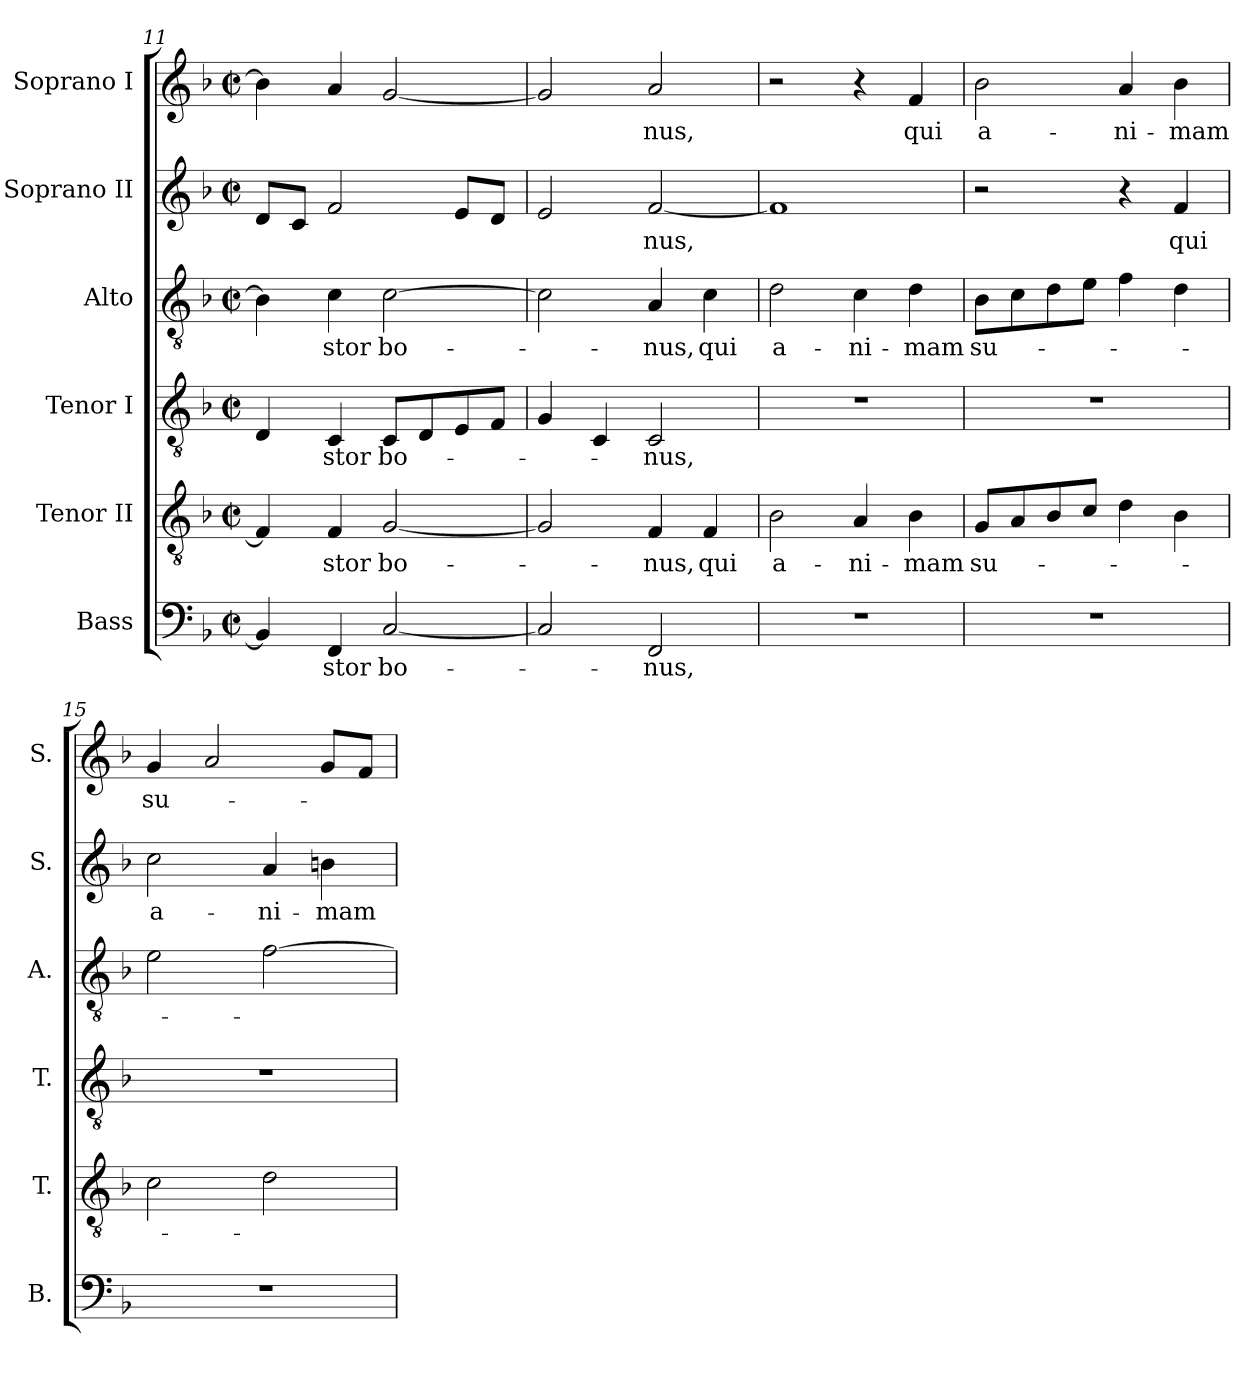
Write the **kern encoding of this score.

**kern	**text	**kern	**text	**kern	**text	**kern	**text	**kern	**text	**kern	**text
*part6	*part6	*part5	*part5	*part4	*part4	*part3	*part3	*part2	*part2	*part1	*part1
*staff6	*staff6	*staff5	*staff5	*staff4	*staff4	*staff3	*staff3	*staff2	*staff2	*staff1	*staff1
*I"Bass	*	*I"Tenor II	*	*I"Tenor I	*	*I"Alto	*	*I"Soprano II	*	*I"Soprano I	*
*I'B.	*	*I'T.	*	*I'T.	*	*I'A.	*	*I'S.	*	*I'S.	*
!!LO:PB:g=z
*clefF4	*	*clefGv2	*	*clefGv2	*	*clefGv2	*	*clefG2	*	*clefG2	*
*	*	*ITrd7c12	*	*ITrd7c12	*	*	*	*	*	*	*
*k[b-]	*	*k[b-]	*	*k[b-]	*	*k[b-]	*	*k[b-]	*	*k[b-]	*
*F:	*	*F:	*	*F:	*	*F:	*	*F:	*	*F:	*
*M2/2	*	*M2/2	*	*M2/2	*	*M2/2	*	*M2/2	*	*M2/2	*
*met(c|)	*	*met(c|)	*	*met(c|)	*	*met(c|)	*	*met(c|)	*	*met(c|)	*
=11	=11	=11	=11	=11	=11	=11	=11	=11	=11	=11	=11
4BB-i/]	.	4FFi/]	.	4DDi/	.	4B-i\]	.	8di/L	.	4b-i\]	.
.	.	.	.	.	.	.	.	8ci/J	.	.	.
!	!LO:LY:b:color=#000000	!	!	!	!	!	!	!	!	!	!
!	!	!	!LO:LY:b:color=#000000	!	!	!	!	!	!	!	!
!	!	!	!	!	!LO:LY:b:color=#000000	!	!	!	!	!	!
!	!	!	!	!	!	!	!LO:LY:b:color=#000000	!	!	!	!
4FFi/	-stor	4FFi/	-stor	4CCi/	-stor	4ci\	-stor	2fi/	.	4ai/	.
!	!LO:LY:b:color=#000000	!	!	!	!	!	!	!	!	!	!
!	!	!	!LO:LY:b:color=#000000	!	!	!	!	!	!	!	!
!	!	!	!	!	!LO:LY:b:color=#000000	!	!	!	!	!	!
!	!	!	!	!	!	!	!LO:LY:b:color=#000000	!	!	!	!
[<2Ci/	bo-	[<2GGi/	bo-	8CCi/L	bo-	[>2ci\	bo-	.	.	[<2gi/	.
.	.	.	.	8DDi/	.	.	.	.	.	.	.
.	.	.	.	8EEi/	.	.	.	8ei/L	.	.	.
.	.	.	.	8FFi/J	.	.	.	8di/J	.	.	.
=12	=12	=12	=12	=12	=12	=12	=12	=12	=12	=12	=12
2Ci/]	.	2GGi/]	.	4GGi/	.	2ci\]	.	2ei/	.	2gi/]	.
.	.	.	.	4CCi/	.	.	.	.	.	.	.
!	!LO:LY:b:color=#000000	!	!	!	!	!	!	!	!	!	!
!	!	!	!LO:LY:b:color=#000000	!	!	!	!	!	!	!	!
!	!	!	!	!	!LO:LY:b:color=#000000	!	!	!	!	!	!
!	!	!	!	!	!	!	!LO:LY:b:color=#000000	!	!	!	!
!	!	!	!	!	!	!	!	!	!LO:LY:b:color=#000000	!	!
!	!	!	!	!	!	!	!	!	!	!	!LO:LY:b:color=#000000
2FFi/	-nus,	4FFi/	-nus,	2CCi/	-nus,	4Ai/	-nus,	[<2fi/	-nus,	2ai/	-nus,
!	!	!	!LO:LY:b:color=#000000	!	!	!	!	!	!	!	!
!	!	!	!	!	!	!	!LO:LY:b:color=#000000	!	!	!	!
.	.	4FFi/	qui	.	.	4ci\	qui	.	.	.	.
=13	=13	=13	=13	=13	=13	=13	=13	=13	=13	=13	=13
!	!	!	!LO:LY:b:color=#000000	!	!	!	!	!	!	!	!
!	!	!	!	!	!	!	!LO:LY:b:color=#000000	!	!	!	!
1r	.	2BB-i\	a-	1r	.	2di\	a-	1fi]	.	2r	.
!	!	!	!LO:LY:b:color=#000000	!	!	!	!	!	!	!	!
!	!	!	!	!	!	!	!LO:LY:b:color=#000000	!	!	!	!
.	.	4AAi/	-ni-	.	.	4ci\	-ni-	.	.	4r	.
!	!	!	!LO:LY:b:color=#000000	!	!	!	!	!	!	!	!
!	!	!	!	!	!	!	!LO:LY:b:color=#000000	!	!	!	!
!	!	!	!	!	!	!	!	!	!	!	!LO:LY:b:color=#000000
.	.	4BB-i\	-mam	.	.	4di\	-mam	.	.	4fi/	qui
=14	=14	=14	=14	=14	=14	=14	=14	=14	=14	=14	=14
!	!	!	!LO:LY:b:color=#000000	!	!	!	!	!	!	!	!
!	!	!	!	!	!	!	!LO:LY:b:color=#000000	!	!	!	!
!	!	!	!	!	!	!	!	!	!	!	!LO:LY:b:color=#000000
1r	.	8GGi/L	su-	1r	.	8B-i\L	su-	2r	.	2b-i\	a-
.	.	8AAi/	.	.	.	8ci\	.	.	.	.	.
.	.	8BB-i/	.	.	.	8di\	.	.	.	.	.
.	.	8Ci/J	.	.	.	8ei\J	.	.	.	.	.
!	!	!	!	!	!	!	!	!	!	!	!LO:LY:b:color=#000000
.	.	4Di\	.	.	.	4fi\	.	4r	.	4ai/	-ni-
!	!	!	!	!	!	!	!	!	!LO:LY:b:color=#000000	!	!
!	!	!	!	!	!	!	!	!	!	!	!LO:LY:b:color=#000000
.	.	4BB-i\	.	.	.	4di\	.	4fi/	qui	4b-i\	-mam
=15	=15	=15	=15	=15	=15	=15	=15	=15	=15	=15	=15
!	!	!	!	!	!	!	!	!	!LO:LY:b:color=#000000	!	!
!	!	!	!	!	!	!	!	!	!	!	!LO:LY:b:color=#000000
1r	.	2Ci\	.	1r	.	2ei\	.	2cci\	a-	4gi/	su-
.	.	.	.	.	.	.	.	.	.	2ai/	.
!	!	!	!	!	!	!	!	!	!LO:LY:b:color=#000000	!	!
.	.	2Di\	.	.	.	[>2fi\	.	4ai/	-ni-	.	.
!	!	!	!	!	!	!	!	!	!LO:LY:b:color=#000000	!	!
.	.	.	.	.	.	.	.	4bni\	-mam	8gi/L	.
.	.	.	.	.	.	.	.	.	.	8fi/J	.
=	=	=	=	=	=	=	=	=	=	=	=
*-	*-	*-	*-	*-	*-	*-	*-	*-	*-	*-	*-
